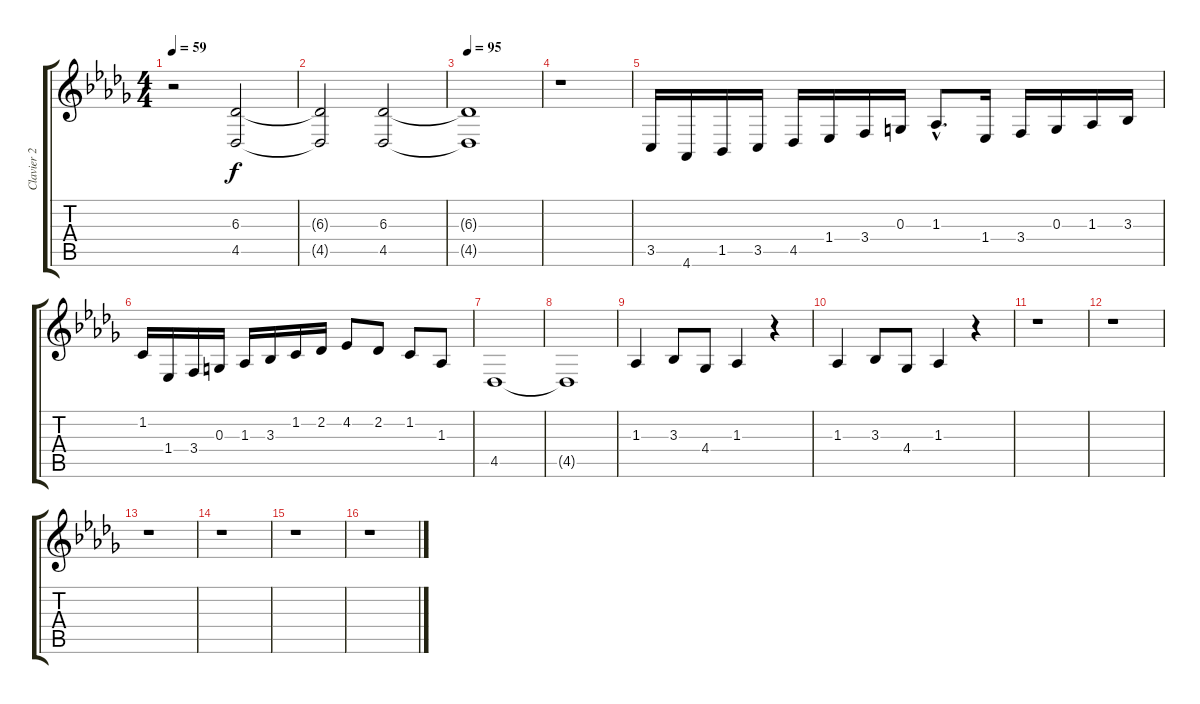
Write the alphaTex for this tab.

\track ("Clavier 2" "Clavier 2") {instrument tubularbells}
\staff {score tabs}
\tuning (E4 B3 G3 D3 A2 E2) {hide}
\ts (4 4)
\tempo 59
\clef g2
\ks db
r.2{dy f instrument tubularbells} (6.3 4.5).2 |
(6.3{t} 4.5{t}).2 (6.3 4.5).2 |
\tempo 95
(6.3{t} 4.5{t}).1 |
r.1 |
3.5.16{instrument churchorgan} 4.6.16 1.5.16 3.5.16 4.5.16 1.4.16 3.4.16 0.3.16 1.3{hac}.8{d} 1.4.16 3.4.16 0.3.16 1.3.16 3.3.16 |
1.2.16 1.4.16 3.4.16 0.3.16 1.3.16 3.3.16 1.2.16 2.2.16 4.2.8 2.2.8 1.2.8 1.3.8 |
4.5.1 |
4.5{t}.1 |
1.3.4 3.3.8 4.4.8 1.3.4 r.4 |
1.3.4 3.3.8 4.4.8 1.3.4 r.4 |
r.1 |
r.1 |
r.1 |
r.1 |
r.1 |
r.1
